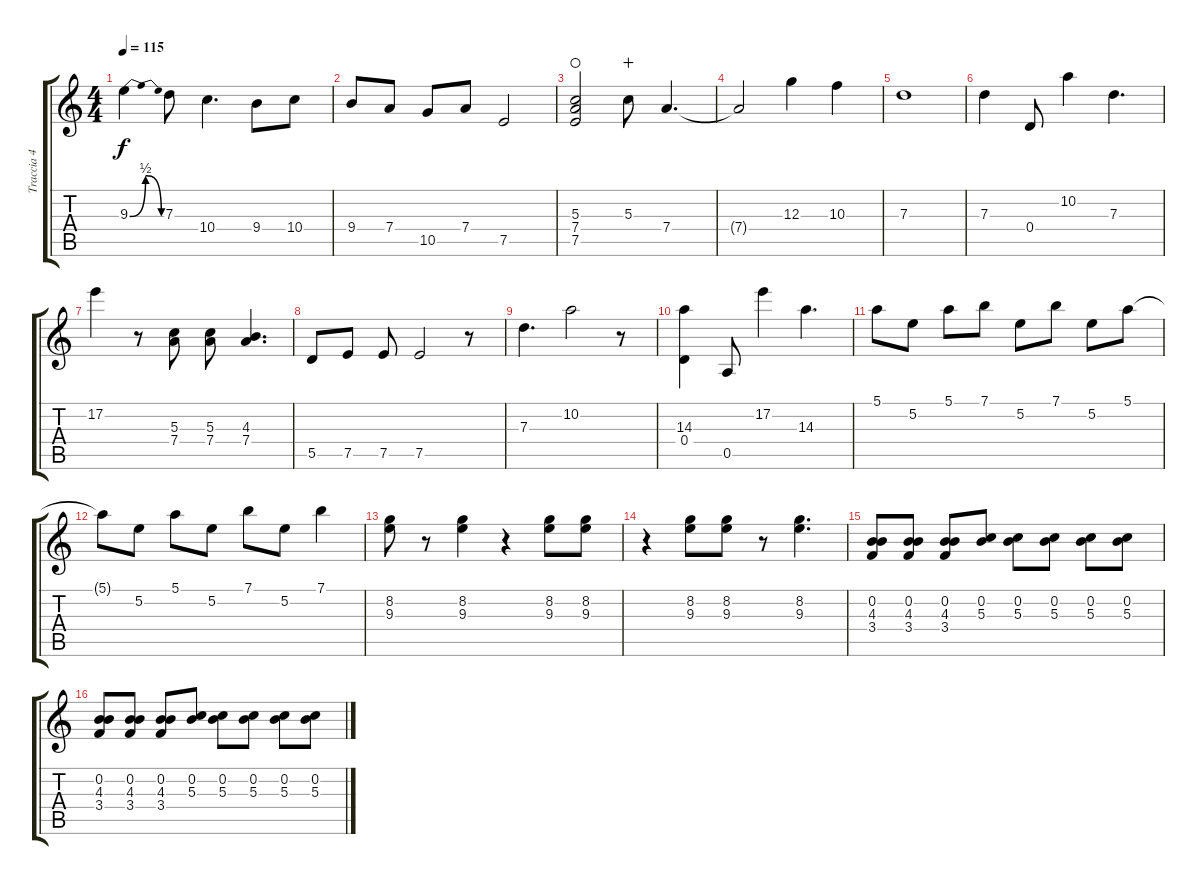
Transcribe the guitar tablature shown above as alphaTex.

\track ("Traccia 4" "Traccia 4") {instrument overdrivenguitar}
\staff {score tabs}
\tuning (E4 B3 G3 D3 A2 E2) {hide}
\ts (4 4)
\tempo 115
\clef g2
\ks c
9.3{be (bendrelease 0 0 30 2 30 2 60 0)}.4{dy f} 7.3.8 10.4.4{d} 9.4.8 10.4.8 |
9.4.8 7.4.8 10.5.8 7.4.8 7.5.2 |
(5.3 7.4 7.5).2{waho} 5.3.8{wahc} 7.4.4{d} |
7.4{t}.2 12.3.4 10.3.4 |
7.3.1 |
7.3.4 0.4.8 10.2.4 7.3.4{d} |
17.2.4 r.8 (5.3 7.4).8 (5.3 7.4).8 (4.3 7.4).4{d} |
5.5.8 7.5.8 7.5.8 7.5.2 r.8 |
7.3.4{d} 10.2.2 r.8 |
(14.3 0.4).4 0.5.8 17.2.4 14.3.4{d} |
5.1.8 5.2.8 5.1.8 7.1.8 5.2.8 7.1.8 5.2.8 5.1.8 |
5.1{t}.8 5.2.8 5.1.8 5.2.8 7.1.8 5.2.8 7.1.4 |
(8.2 9.3).8 r.8 (8.2 9.3).4 r.4 (8.2 9.3).8 (8.2 9.3).8 |
r.4 (8.2 9.3).8 (8.2 9.3).8 r.8 (8.2 9.3).4{d} |
(0.2 4.3 3.4).8 (0.2 4.3 3.4).8 (0.2 4.3 3.4).8 (0.2 5.3).8 (0.2 5.3).8 (0.2 5.3).8 (0.2 5.3).8 (0.2 5.3).8 |
(0.2 4.3 3.4).8 (0.2 4.3 3.4).8 (0.2 4.3 3.4).8 (0.2 5.3).8 (0.2 5.3).8 (0.2 5.3).8 (0.2 5.3).8 (0.2 5.3).8
